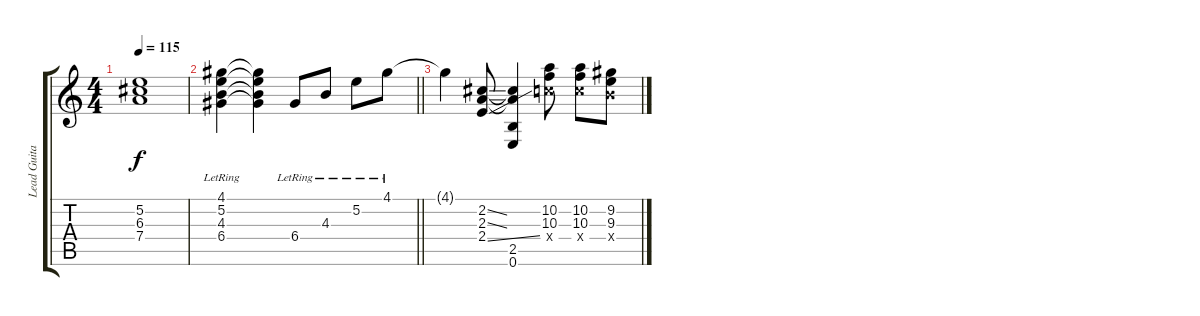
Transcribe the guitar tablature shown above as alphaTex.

\track ("Lead Guitar" "Lead Guita") {instrument electricguitarclean}
\staff {score tabs}
\tuning (E4 B3 G3 D3 A2 E2) {hide}
\ts (4 4)
\tempo 115
\clef g2
\ks c
(5.2 6.3 7.4).1{dy f} |
\barLineRight lightlight
(4.1{lr} 5.2{lr} 4.3{lr} 6.4{lr}).4 (4.1{t} 5.2{t} 4.3{t} 6.4{t}).4 6.4{lr}.8 4.3{lr}.8 5.2{lr}.8 4.1{lr}.8 |
4.1{t}.4 (2.2{ss} 2.3{ss} 2.4{ss}).8 (2.2{t} 2.3{t} 2.5 0.6).4 (10.2 10.3 10.4{x}).8 (10.2 10.3 10.4{x}).8 (9.2 9.3 9.4{x}).8
